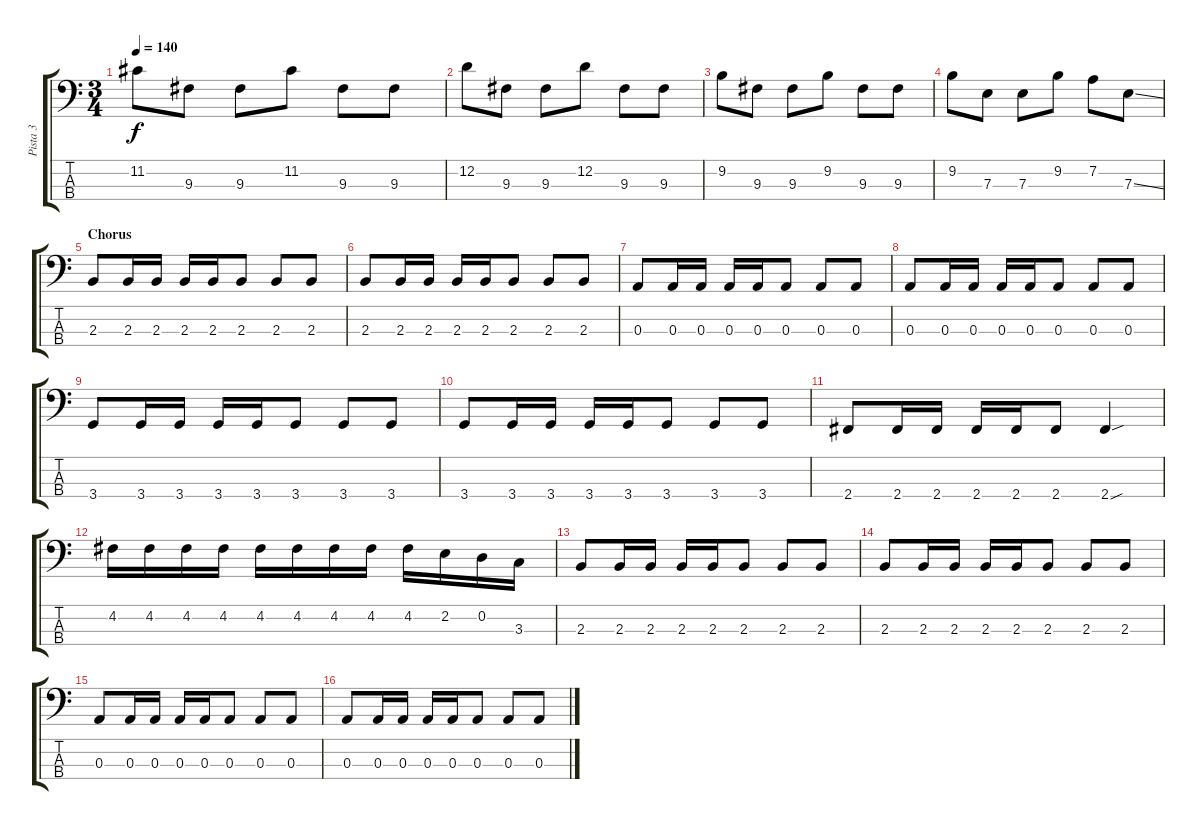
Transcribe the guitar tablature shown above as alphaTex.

\track ("Pista 3" "Pista 3") {instrument electricbassfinger}
\staff {score tabs}
\tuning (G2 D2 A1 E1) {hide}
\ts (3 4)
\tempo 140
\clef f4
\ks c
11.2.8{dy f} 9.3.8 9.3.8 11.2.8 9.3.8 9.3.8 |
12.2.8 9.3.8 9.3.8 12.2.8 9.3.8 9.3.8 |
9.2.8 9.3.8 9.3.8 9.2.8 9.3.8 9.3.8 |
9.2.8 7.3.8 7.3.8 9.2.8 7.2.8 7.3{ss}.8 |
\section ("" "Chorus")
2.3.8 2.3.16 2.3.16 2.3.16 2.3.16 2.3.8 2.3.8 2.3.8 |
2.3.8 2.3.16 2.3.16 2.3.16 2.3.16 2.3.8 2.3.8 2.3.8 |
0.3.8 0.3.16 0.3.16 0.3.16 0.3.16 0.3.8 0.3.8 0.3.8 |
0.3.8 0.3.16 0.3.16 0.3.16 0.3.16 0.3.8 0.3.8 0.3.8 |
3.4.8 3.4.16 3.4.16 3.4.16 3.4.16 3.4.8 3.4.8 3.4.8 |
3.4.8 3.4.16 3.4.16 3.4.16 3.4.16 3.4.8 3.4.8 3.4.8 |
2.4.8 2.4.16 2.4.16 2.4.16 2.4.16 2.4.8 2.4{sou}.4 |
4.2.16 4.2.16 4.2.16 4.2.16 4.2.16 4.2.16 4.2.16 4.2.16 4.2.16 2.2.16 0.2.16 3.3.16 |
2.3.8 2.3.16 2.3.16 2.3.16 2.3.16 2.3.8 2.3.8 2.3.8 |
2.3.8 2.3.16 2.3.16 2.3.16 2.3.16 2.3.8 2.3.8 2.3.8 |
0.3.8 0.3.16 0.3.16 0.3.16 0.3.16 0.3.8 0.3.8 0.3.8 |
0.3.8 0.3.16 0.3.16 0.3.16 0.3.16 0.3.8 0.3.8 0.3.8
